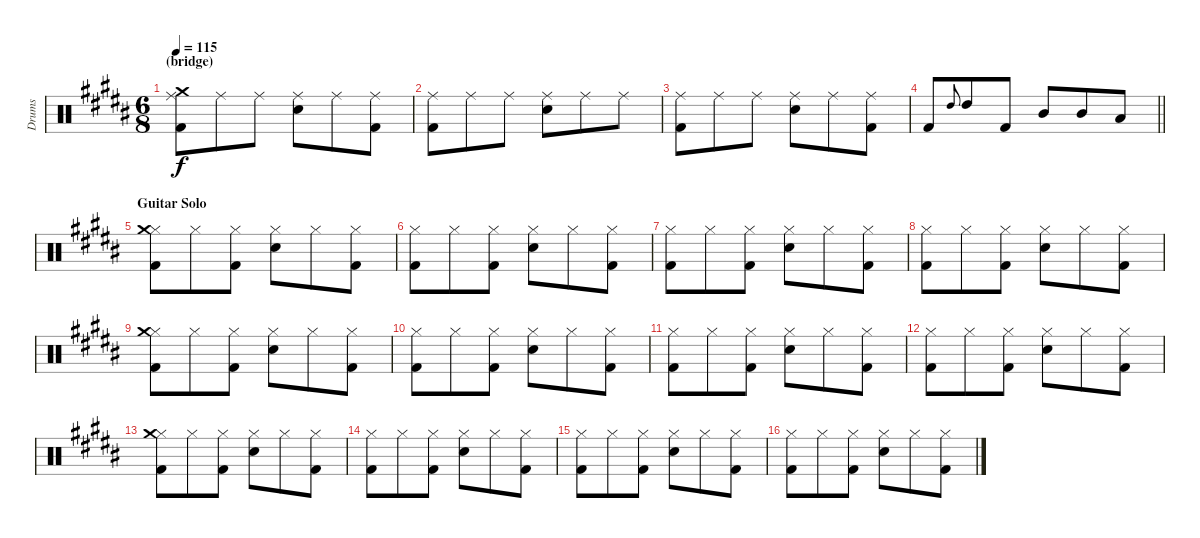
\track ("Drums" "Drums") {instrument percussion}
\staff {score}
\articulation defaults
\ts (6 8)
\section ("" "(bridge)")
\tempo 115
\clef neutral
\ks g#minor
("Ride (middle)" "Crash medium (hit)" "Kick (hit) 2").8{dy f} "Ride (middle)".8 "Ride (middle)".8 ("Ride (middle)" "Snare (hit) 2").8 "Ride (middle)".8 ("Ride (middle)" "Kick (hit) 2").8 |
("Ride (middle)" "Kick (hit) 2").8 "Ride (middle)".8 "Ride (middle)".8 ("Ride (middle)" "Snare (hit) 2").8 "Ride (middle)".8 "Ride (middle)".8 |
("Ride (middle)" "Kick (hit) 2").8 "Ride (middle)".8 "Ride (middle)".8 ("Ride (middle)" "Snare (hit) 2").8 "Ride (middle)".8 ("Ride (middle)" "Kick (hit) 2").8 |
\barLineRight lightlight "Kick (hit) 2".8 "High Tom (hit)".8{gr onbeat} "High Tom (hit)".8 "Kick (hit) 2".8 "Mid Tom (hit)".8 "Mid Tom (hit)".8 "Low Tom (hit)".8
|
\section ("" "Guitar Solo")
("Hi-Hat (closed)" "Crash medium (hit)" "Kick (hit) 2").8 "Hi-Hat (closed)".8 ("Hi-Hat (closed)" "Kick (hit) 2").8 ("Hi-Hat (closed)" "Snare (hit) 2").8 "Hi-Hat (closed)".8 ("Hi-Hat (closed)" "Kick (hit) 2").8 |
("Hi-Hat (closed)" "Kick (hit) 2").8 "Hi-Hat (closed)".8 ("Hi-Hat (closed)" "Kick (hit) 2").8 ("Hi-Hat (closed)" "Snare (hit) 2").8 "Hi-Hat (closed)".8 ("Hi-Hat (closed)" "Kick (hit) 2").8 |
("Hi-Hat (closed)" "Kick (hit) 2").8 "Hi-Hat (closed)".8 ("Hi-Hat (closed)" "Kick (hit) 2").8 ("Hi-Hat (closed)" "Snare (hit) 2").8 "Hi-Hat (closed)".8 ("Hi-Hat (closed)" "Kick (hit) 2").8 |
("Hi-Hat (closed)" "Kick (hit) 2").8 "Hi-Hat (closed)".8 ("Hi-Hat (closed)" "Kick (hit) 2").8 ("Hi-Hat (closed)" "Snare (hit) 2").8 "Hi-Hat (closed)".8 ("Hi-Hat (closed)" "Kick (hit) 2").8 |
("Hi-Hat (closed)" "Crash medium (hit)" "Kick (hit) 2").8 "Hi-Hat (closed)".8 ("Hi-Hat (closed)" "Kick (hit) 2").8 ("Hi-Hat (closed)" "Snare (hit) 2").8 "Hi-Hat (closed)".8 ("Hi-Hat (closed)" "Kick (hit) 2").8 |
("Hi-Hat (closed)" "Kick (hit) 2").8 "Hi-Hat (closed)".8 ("Hi-Hat (closed)" "Kick (hit) 2").8 ("Hi-Hat (closed)" "Snare (hit) 2").8 "Hi-Hat (closed)".8 ("Hi-Hat (closed)" "Kick (hit) 2").8 |
("Hi-Hat (closed)" "Kick (hit) 2").8 "Hi-Hat (closed)".8 ("Hi-Hat (closed)" "Kick (hit) 2").8 ("Hi-Hat (closed)" "Snare (hit) 2").8 "Hi-Hat (closed)".8 ("Hi-Hat (closed)" "Kick (hit) 2").8 |
("Hi-Hat (closed)" "Kick (hit) 2").8 "Hi-Hat (closed)".8 ("Hi-Hat (closed)" "Kick (hit) 2").8 ("Hi-Hat (closed)" "Snare (hit) 2").8 "Hi-Hat (closed)".8 ("Hi-Hat (closed)" "Kick (hit) 2").8 |
("Hi-Hat (closed)" "Crash medium (hit)" "Kick (hit) 2").8 "Hi-Hat (closed)".8 ("Hi-Hat (closed)" "Kick (hit) 2").8 ("Hi-Hat (closed)" "Snare (hit) 2").8 "Hi-Hat (closed)".8 ("Hi-Hat (closed)" "Kick (hit) 2").8 |
("Hi-Hat (closed)" "Kick (hit) 2").8 "Hi-Hat (closed)".8 ("Hi-Hat (closed)" "Kick (hit) 2").8 ("Hi-Hat (closed)" "Snare (hit) 2").8 "Hi-Hat (closed)".8 ("Hi-Hat (closed)" "Kick (hit) 2").8 |
("Hi-Hat (closed)" "Kick (hit) 2").8 "Hi-Hat (closed)".8 ("Hi-Hat (closed)" "Kick (hit) 2").8 ("Hi-Hat (closed)" "Snare (hit) 2").8 "Hi-Hat (closed)".8 ("Hi-Hat (closed)" "Kick (hit) 2").8 |
("Hi-Hat (closed)" "Kick (hit) 2").8 "Hi-Hat (closed)".8 ("Hi-Hat (closed)" "Kick (hit) 2").8 ("Hi-Hat (closed)" "Snare (hit) 2").8 "Hi-Hat (closed)".8 ("Hi-Hat (closed)" "Kick (hit) 2").8
